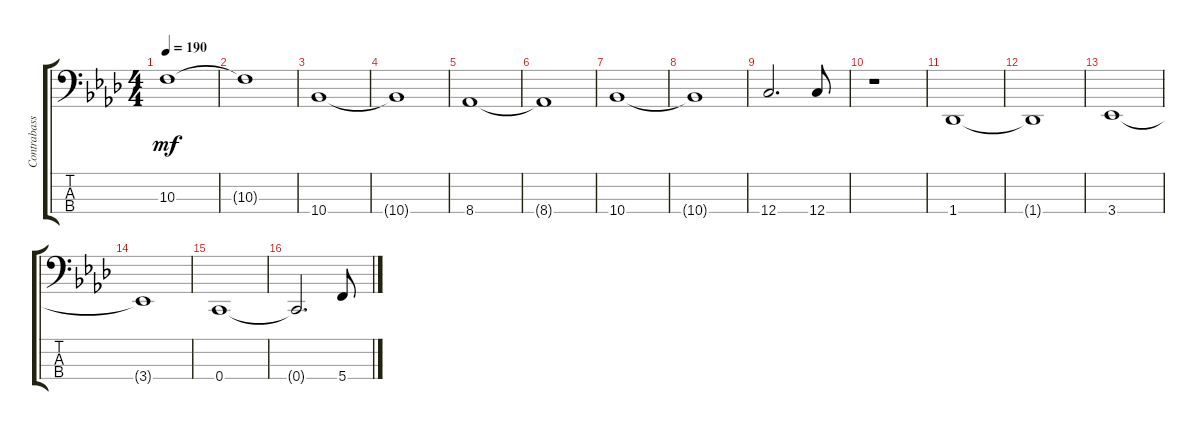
\track ("Contrabass " "Contrabass") {instrument cello}
\staff {score tabs}
\tuning (A3 D3 G2 C2) {hide}
\ts (4 4)
\tempo 190
\clef f4
\ks ab
10.3.1{dy mf} |
10.3{t}.1 |
10.4.1 |
10.4{t}.1 |
8.4.1 |
8.4{t}.1 |
10.4.1 |
10.4{t}.1 |
12.4.2{d} 12.4.8 |
r.1 |
1.4.1 |
1.4{t}.1 |
3.4.1 |
3.4{t}.1 |
0.4.1 |
0.4{t}.2{d} 5.4.8
